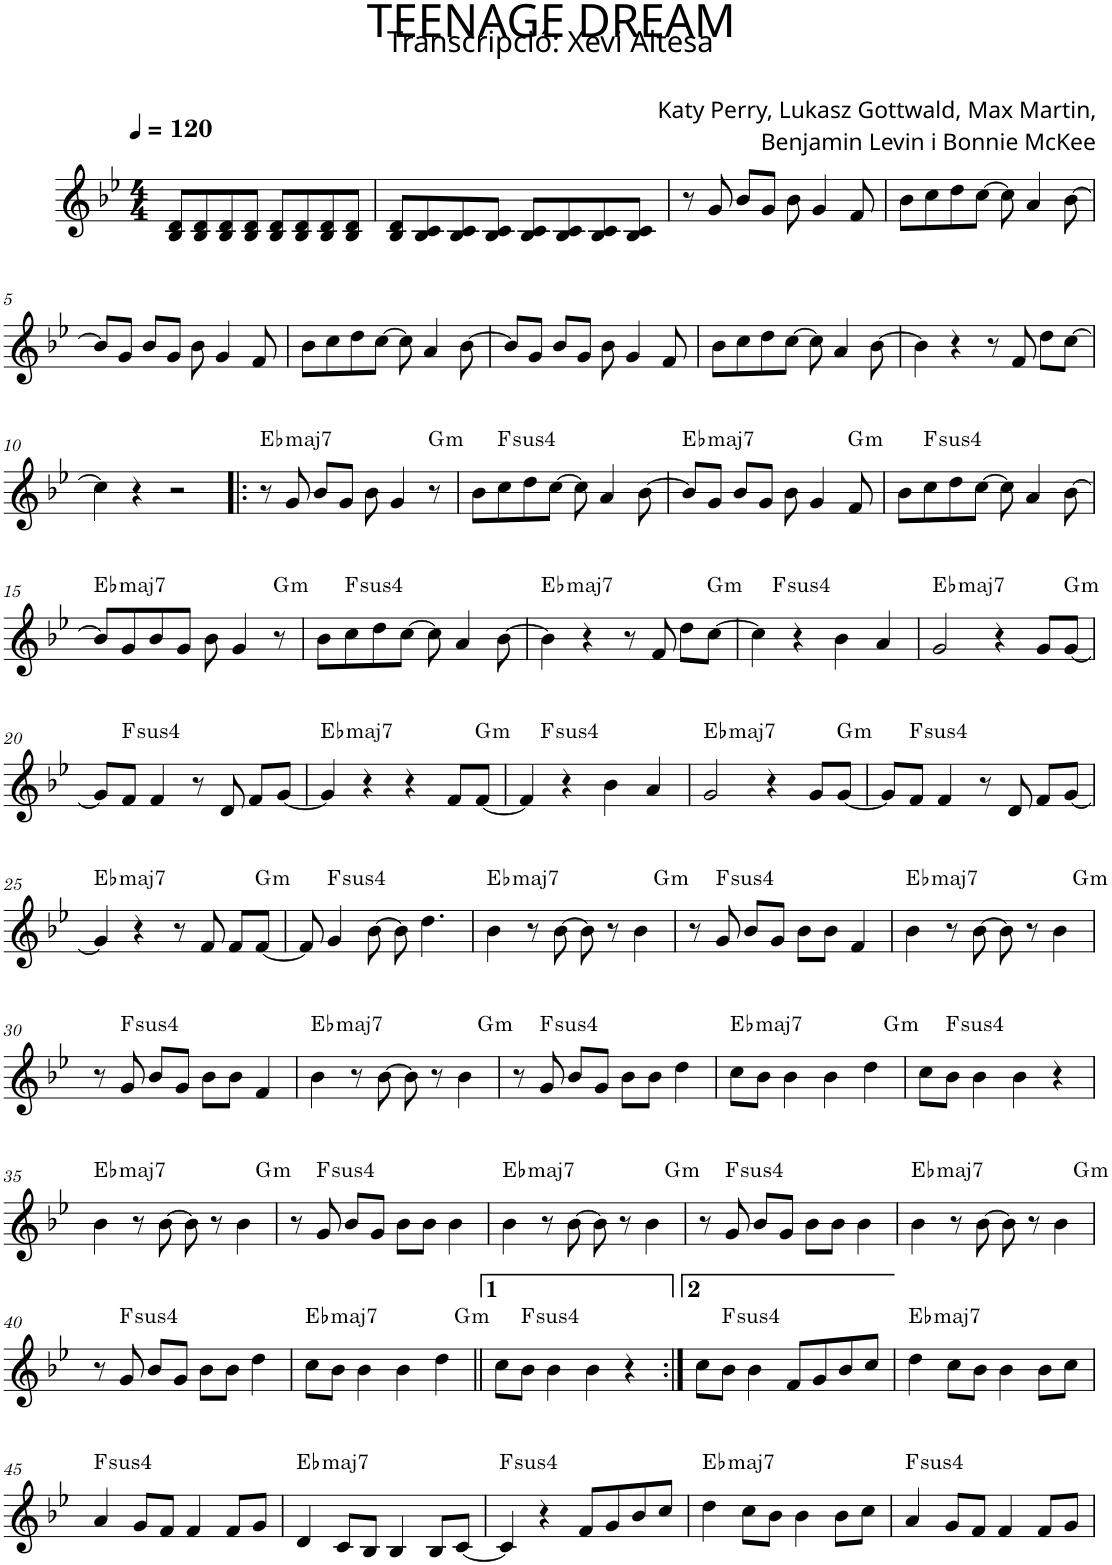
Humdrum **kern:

**kern	**harte
*part1	*part1
*staff1	*
*I"P1	*
*clefG2	*
*k[b-e-]	*
*g:	*
*M4/4	*
*MM120	*
=1	=1
8B-/ 8d/L	.
8B-/ 8d/	.
8B-/ 8d/	.
8B-/ 8d/J	.
8B-/ 8d/L	.
8B-/ 8d/	.
8B-/ 8d/	.
8B-/ 8d/J	.
=2	=2
8B-/ 8d/L	.
8B-/ 8c/	.
8B-/ 8c/	.
8B-/ 8c/J	.
8B-/ 8c/L	.
8B-/ 8c/	.
8B-/ 8c/	.
8B-/ 8c/J	.
=3	=3
8r	.
8g/	.
8b-/L	.
8g/J	.
8b-\	.
4g/	.
8f/	.
=4	=4
8b-\L	.
8cc\	.
8dd\	.
[>8cc\J	.
8cc\]	.
4a/	.
[>8b-\	.
!!LO:LB:g=z
=5	=5
8b-/L]	.
8g/J	.
8b-/L	.
8g/J	.
8b-\	.
4g/	.
8f/	.
=6	=6
8b-\L	.
8cc\	.
8dd\	.
[>8cc\J	.
8cc\]	.
4a/	.
[>8b-\	.
=7	=7
8b-/L]	.
8g/J	.
8b-/L	.
8g/J	.
8b-\	.
4g/	.
8f/	.
=8	=8
8b-\L	.
8cc\	.
8dd\	.
[>8cc\J	.
8cc\]	.
4a/	.
[>8b-\	.
=9	=9
4b-\]	.
4r	.
8r	.
8f/	.
8dd\L	.
[>8cc\J	.
!!LO:LB:g=z
=10	=10
4cc\]	.
4r	.
2r	.
=11!|:	=11!|:
!	!LO:H:kt=maj7
8r	Eb:maj7
8g/	.
8b-/L	.
8g/J	.
8b-\	.
4g/	.
!	!LO:H:kt=m
8r	G:min
=12	=12
8b-\L	.
!	!LO:H:kt=4
8cc\	F:sus4
8dd\	.
[>8cc\J	.
8cc\]	.
4a/	.
[>8b-\	.
=13	=13
!	!LO:H:kt=maj7
8b-/L]	Eb:maj7
8g/J	.
8b-/L	.
8g/J	.
8b-\	.
4g/	.
!	!LO:H:kt=m
8f/	G:min
=14	=14
8b-\L	.
!	!LO:H:kt=4
8cc\	F:sus4
8dd\	.
[>8cc\J	.
8cc\]	.
4a/	.
[>8b-\	.
!!LO:LB:g=z
=15	=15
!	!LO:H:kt=maj7
8b-/L]	Eb:maj7
8g/	.
8b-/	.
8g/J	.
8b-\	.
4g/	.
!	!LO:H:kt=m
8r	G:min
=16	=16
8b-\L	.
!	!LO:H:kt=4
8cc\	F:sus4
8dd\	.
[>8cc\J	.
8cc\]	.
4a/	.
[>8b-\	.
=17	=17
!	!LO:H:kt=maj7
4b-\]	Eb:maj7
4r	.
8r	.
8f/	.
8dd\L	.
!	!LO:H:kt=m
[>8cc\J	G:min
=18	=18
*^	*
4cc\]	8ryy	.
!	!	!LO:H:kt=4
.	2..ryy	F:sus4
4r	.	.
4b-\	.	.
4a/	.	.
=19	=19	=19
!	!	!LO:H:kt=maj7
*v	*v	*
2g/	Eb:maj7
4r	.
8g/L	.
!	!LO:H:kt=m
[<8g/J	G:min
!!LO:LB:g=z
=20	=20
8g/L]	.
!	!LO:H:kt=4
8f/J	F:sus4
4f/	.
8r	.
8d/	.
8f/L	.
[<8g/J	.
=21	=21
!	!LO:H:kt=maj7
4g/]	Eb:maj7
4r	.
4r	.
8f/L	.
!	!LO:H:kt=m
[<8f/J	G:min
=22	=22
*^	*
4f/]	8ryy	.
!	!	!LO:H:kt=4
.	2..ryy	F:sus4
4r	.	.
4b-\	.	.
4a/	.	.
=23	=23	=23
!	!	!LO:H:kt=maj7
*v	*v	*
2g/	Eb:maj7
4r	.
8g/L	.
!	!LO:H:kt=m
[<8g/J	G:min
=24	=24
8g/L]	.
!	!LO:H:kt=4
8f/J	F:sus4
4f/	.
8r	.
8d/	.
8f/L	.
[<8g/J	.
!!LO:LB:g=z
=25	=25
!	!LO:H:kt=maj7
4g/]	Eb:maj7
4r	.
8r	.
8f/	.
8f/L	.
!	!LO:H:kt=m
[<8f/J	G:min
=26	=26
8f/]	.
!	!LO:H:kt=4
4g/	F:sus4
[>8b-\	.
8b-\]	.
4.dd\	.
=27	=27
!	!LO:H:kt=maj7
*^	*
4b-\	2..ryy	Eb:maj7
8r	.	.
[>8b-\	.	.
8b-\]	.	.
8r	.	.
4b-\	.	.
!	!	!LO:H:kt=m
.	8ryy	G:min
*v	*v	*
=28	=28
8r	.
!	!LO:H:kt=4
8g/	F:sus4
8b-/L	.
8g/J	.
8b-\L	.
8b-\J	.
4f/	.
=29	=29
!	!LO:H:kt=maj7
*^	*
4b-\	2..ryy	Eb:maj7
8r	.	.
[>8b-\	.	.
8b-\]	.	.
8r	.	.
4b-\	.	.
!	!	!LO:H:kt=m
.	8ryy	G:min
*v	*v	*
!!LO:LB:g=z
=30	=30
8r	.
!	!LO:H:kt=4
8g/	F:sus4
8b-/L	.
8g/J	.
8b-\L	.
8b-\J	.
4f/	.
=31	=31
!	!LO:H:kt=maj7
*^	*
4b-\	2..ryy	Eb:maj7
8r	.	.
[>8b-\	.	.
8b-\]	.	.
8r	.	.
4b-\	.	.
!	!	!LO:H:kt=m
.	8ryy	G:min
*v	*v	*
=32	=32
8r	.
!	!LO:H:kt=4
8g/	F:sus4
8b-/L	.
8g/J	.
8b-\L	.
8b-\J	.
4dd\	.
=33	=33
!	!LO:H:kt=maj7
*^	*
8cc\L	2..ryy	Eb:maj7
8b-\J	.	.
4b-\	.	.
4b-\	.	.
4dd\	.	.
!	!	!LO:H:kt=m
.	8ryy	G:min
*v	*v	*
=34	=34
8cc\L	.
!	!LO:H:kt=4
8b-\J	F:sus4
4b-\	.
4b-\	.
4r	.
!!LO:LB:g=z
=35	=35
!	!LO:H:kt=maj7
*^	*
4b-\	2..ryy	Eb:maj7
8r	.	.
[>8b-\	.	.
8b-\]	.	.
8r	.	.
4b-\	.	.
!	!	!LO:H:kt=m
.	8ryy	G:min
*v	*v	*
=36	=36
8r	.
!	!LO:H:kt=4
8g/	F:sus4
8b-/L	.
8g/J	.
8b-\L	.
8b-\J	.
4b-\	.
=37	=37
!	!LO:H:kt=maj7
*^	*
4b-\	2..ryy	Eb:maj7
8r	.	.
[>8b-\	.	.
8b-\]	.	.
8r	.	.
4b-\	.	.
!	!	!LO:H:kt=m
.	8ryy	G:min
*v	*v	*
=38	=38
8r	.
!	!LO:H:kt=4
8g/	F:sus4
8b-/L	.
8g/J	.
8b-\L	.
8b-\J	.
4b-\	.
=39	=39
!	!LO:H:kt=maj7
*^	*
4b-\	2..ryy	Eb:maj7
8r	.	.
[>8b-\	.	.
8b-\]	.	.
8r	.	.
4b-\	.	.
!	!	!LO:H:kt=m
.	8ryy	G:min
*v	*v	*
!!LO:LB:g=z
=40	=40
8r	.
!	!LO:H:kt=4
8g/	F:sus4
8b-/L	.
8g/J	.
8b-\L	.
8b-\J	.
4dd\	.
=41	=41
!	!LO:H:kt=maj7
*^	*
8cc\L	2..ryy	Eb:maj7
8b-\J	.	.
4b-\	.	.
4b-\	.	.
4dd\	.	.
!	!	!LO:H:kt=m
.	8ryy	G:min
*v	*v	*
=42||	=42||
8cc\L	.
!	!LO:H:kt=4
8b-\J	F:sus4
4b-\	.
4b-\	.
4r	.
=43:|!	=43:|!
8cc\L	.
!	!LO:H:kt=4
8b-\J	F:sus4
4b-\	.
8f/L	.
8g/	.
8b-/	.
8cc/J	.
=44	=44
!	!LO:H:kt=maj7
4dd\	Eb:maj7
8cc\L	.
8b-\J	.
4b-\	.
8b-\L	.
8cc\J	.
!!LO:LB:g=z
=45	=45
!	!LO:H:kt=4
4a/	F:sus4
8g/L	.
8f/J	.
4f/	.
8f/L	.
8g/J	.
=46	=46
!	!LO:H:kt=maj7
4d/	Eb:maj7
8c/L	.
8B-/J	.
4B-/	.
8B-/L	.
[<8c/J	.
=47	=47
!	!LO:H:kt=4
4c/]	F:sus4
4r	.
8f/L	.
8g/	.
8b-/	.
8cc/J	.
=48	=48
!	!LO:H:kt=maj7
4dd\	Eb:maj7
8cc\L	.
8b-\J	.
4b-\	.
8b-\L	.
8cc\J	.
=49	=49
!	!LO:H:kt=4
4a/	F:sus4
8g/L	.
8f/J	.
4f/	.
8f/L	.
8g/J	.
=	=
*-	*-
